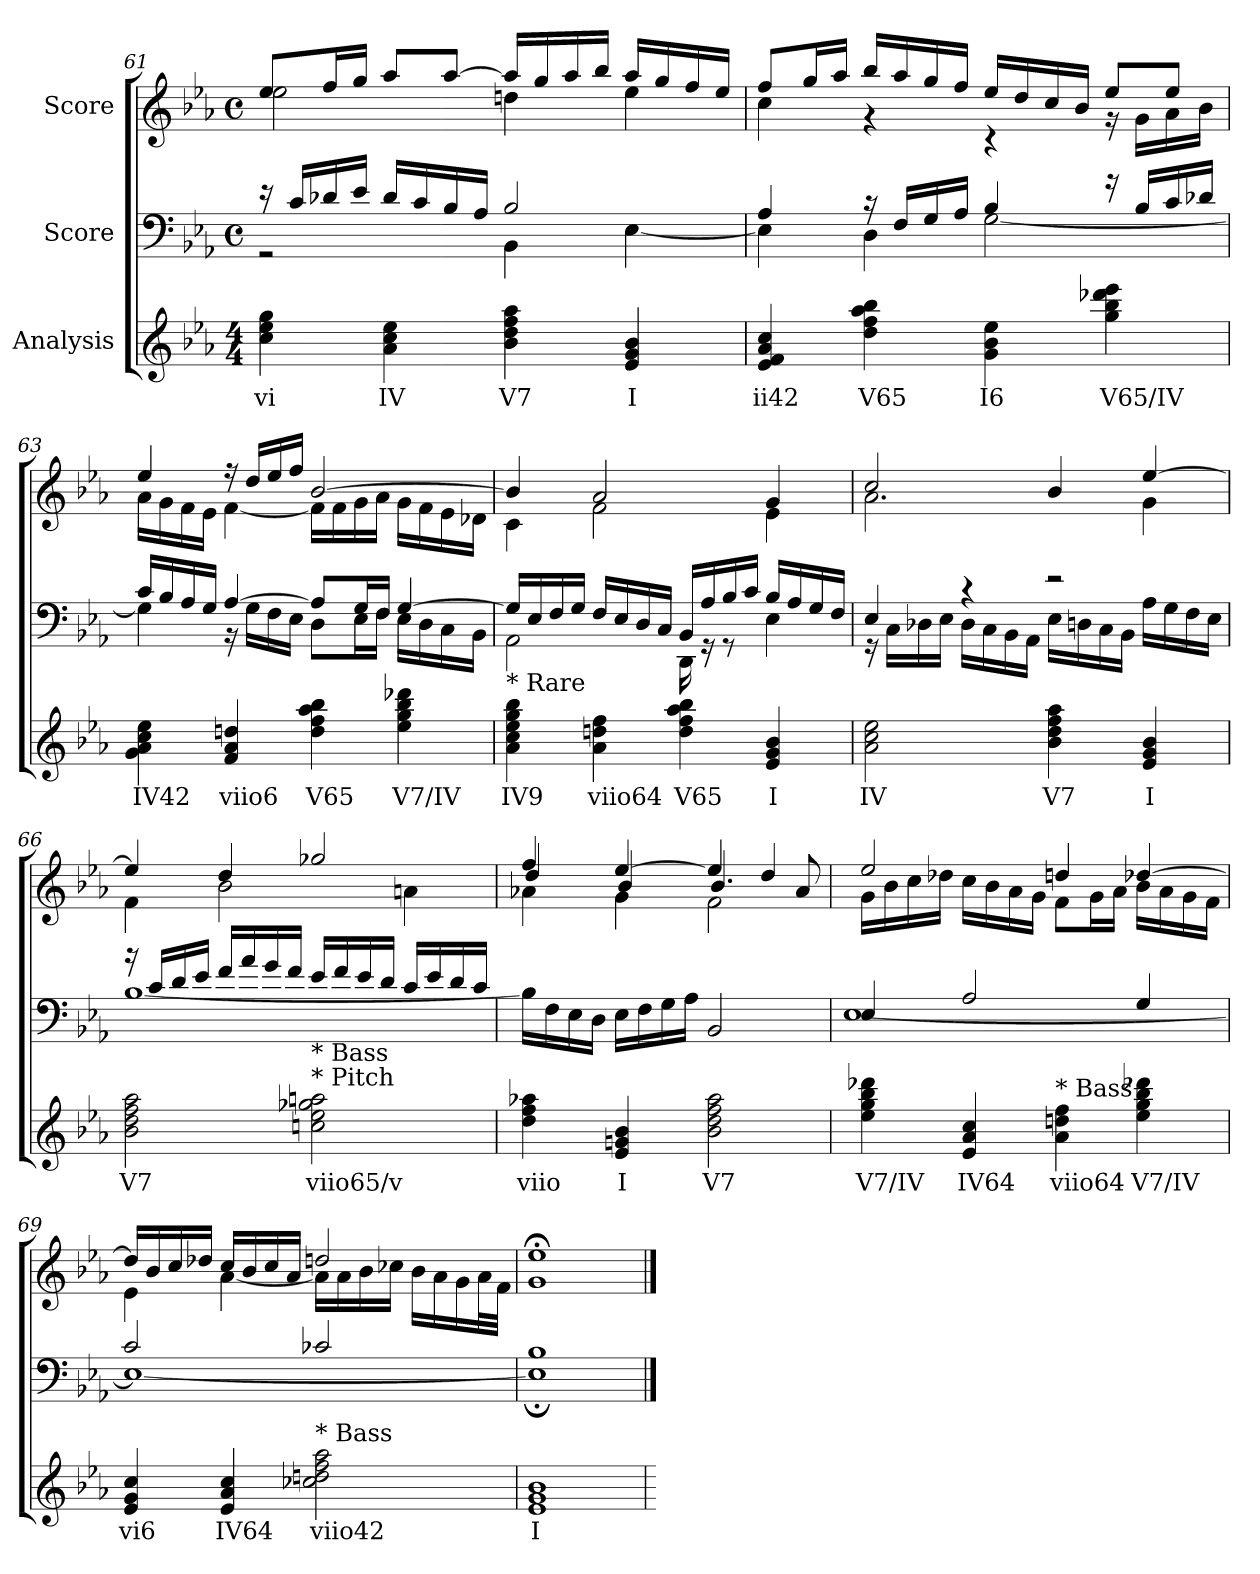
**kern	**text	**kern	**kern
*part3	*part3	*part2	*part1
*staff3	*staff3	*staff2	*staff1
*I"Analysis	*	*I"Score	*I"Score
*	*	*clefF4	*clefG2
*k[b-e-a-]	*	*k[b-e-a-]	*k[b-e-a-]
*M4/4	*	*M4/4	*M4/4
*	*	*met(c)	*met(c)
=61	=61	=61	=61
*	*	*^	*^
4cc 4ee- 4gg	vi	16r	2r	8ee-/L	2ee-\
.	.	16c/LL	.	.	.
.	.	16d-X/	.	16ff/L	.
.	.	16e-/JJ	.	16gg/JJ	.
4a- 4cc 4ee-	IV	16d-/LL	.	8aa-/L	.
.	.	16c/	.	.	.
.	.	16B-/	.	[8aa-/J	.
.	.	16A-/JJ	.	.	.
4b- 4dd 4ff 4aa-	V7	2B-/	4BB-\	16aa-/LL]	4ddn\
.	.	.	.	16gg/	.
.	.	.	.	16aa-/	.
.	.	.	.	16bb-/JJ	.
4e- 4g 4b-	I	.	[4E-\	16aa-/LL	4ee-\
.	.	.	.	16gg/	.
.	.	.	.	16ff/	.
.	.	.	.	16ee-/JJ	.
=62	=62	=62	=62	=62	=62
4e- 4f 4a- 4cc	ii42	4A-/	4E-\]	8ff/L	4cc\
.	.	.	.	16gg/L	.
.	.	.	.	16aa-/JJ	.
4dd 4ff 4aa- 4bb-	V65	16r	4D\	16bb-/LL	4r
.	.	16F/LL	.	16aa-/	.
.	.	16G/	.	16gg/	.
.	.	16A-/JJ	.	16ff/JJ	.
4g 4b- 4ee-	I6	4B-/	[2G\	16ee-/LL	4r
.	.	.	.	16dd/	.
.	.	.	.	16cc/	.
.	.	.	.	16b-/JJ	.
4gg 4bb- 4ddd-X 4eee-	V65/IV	16r	.	8ee-/L	16r
.	.	16B-/LL	.	.	16g\LL
.	.	16c/	.	8ee-/J	16a-\
.	.	16d-X/JJ	.	.	16b-\JJ
!!LO:LB:g=z	!!
=63	=63	=63	=63	=63	=63
4g 4a- 4cc 4ee-	IV42	16c/LL	4G\]	4ee-/	16a-\LL
.	.	16B-/	.	.	16g\
.	.	16A-/	.	.	16f\
.	.	16G/JJ	.	.	16e-\JJ
4f 4a- 4ddn	viio6	[4A-/	16r	16r	[4f\
.	.	.	16G\LL	16dd/LL	.
.	.	.	16F\	16ee-/	.
.	.	.	16E-\JJ	16ff/JJ	.
4dd 4ff 4aa- 4bb-	V65	8A-/L]	8D\L	[2b-/	16f\LL]
.	.	.	.	.	16f\
.	.	16G/L	16E-\L	.	16g\
.	.	16F/JJ	16F\JJ	.	16a-\JJ
4ee- 4gg 4bb- 4ddd-X	V7/IV	[4G/	16E-\LL	.	16g\LL
.	.	.	16D\	.	16f\
.	.	.	16C\	.	16e-\
.	.	.	16BB-\JJ	.	16d-X\JJ
=64	=64	=64	=64	=64	=64
!LO:TX:t=* Rare	!	!	!	!	!
4a- 4cc 4ee- 4gg 4bb-	IV9	16G/LL]	2AA-\	4b-/]	4c\
.	.	16E-/	.	.	.
.	.	16F/	.	.	.
.	.	16G/JJ	.	.	.
4a- 4ddn 4ff	viio64	16F/LL	.	2a-/	2f\
.	.	16E-/	.	.	.
.	.	16D/	.	.	.
.	.	16C/JJ	.	.	.
4dd 4ff 4aa- 4bb-	V65	16BB-/LL	16DD\	.	.
.	.	16A-/	16r	.	.
.	.	16B-/	8r	.	.
.	.	16c/JJ	.	.	.
4e- 4g 4b-	I	16B-/LL	4E-\	4g/	4e-\
.	.	16A-/	.	.	.
.	.	16G/	.	.	.
.	.	16F/JJ	.	.	.
!!LO:PB:g=z	!!
=65	=65	=65	=65	=65	=65
2a- 2cc 2ee-	IV	4E-/	16r	2cc/	2.a-\
.	.	.	16C\LL	.	.
.	.	.	16D-X\	.	.
.	.	.	16E-\JJ	.	.
.	.	4r	16D-\LL	.	.
.	.	.	16C\	.	.
.	.	.	16BB-\	.	.
.	.	.	16AA-\JJ	.	.
4b- 4dd 4ff 4aa-	V7	2r	16E-\LL	4b-/	.
.	.	.	16Dn\	.	.
.	.	.	16C\	.	.
.	.	.	16BB-\JJ	.	.
4e- 4g 4b-	I	.	16A-\LL	[4ee-/	4g\
.	.	.	16G\	.	.
.	.	.	16F\	.	.
.	.	.	16E-\JJ	.	.
=66	=66	=66	=66	=66	=66
2b- 2dd 2ff 2aa-	V7	16r	[1B-	4ee-/]	4f\
.	.	16c/LL	.	.	.
.	.	16d/	.	.	.
.	.	16e-/JJ	.	.	.
.	.	16f/LL	.	4dd/	2b-\
.	.	16a-/	.	.	.
.	.	16g/	.	.	.
.	.	16f/JJ	.	.	.
!LO:TX:t=* Pitch	!	!	!	!	!
!LO:TX:t=* Bass	!	!	!	!	!
2ccn 2ee- 2gg-X 2aan	viio65/v	16e-/LL	.	2gg-X/	.
.	.	16f/	.	.	.
.	.	16e-/	.	.	.
.	.	16d/JJ	.	.	.
.	.	16c/LL	.	.	4an\
.	.	16e-/	.	.	.
.	.	16d/	.	.	.
.	.	16c/JJ	.	.	.
*	*	*	*	*v	*v
=67	=67	=67	=67	=67
*	*	*	*	*^
*	*	*	*	*	*^
4dd 4ff 4aa-X	viio	1ryy	16B-\LL]	4ff/	4a-X\	4dd/
.	.	.	16F\	.	.	.
.	.	.	16E-\	.	.	.
.	.	.	16D\JJ	.	.	.
4e- 4gn 4b-	I	.	16E-\LL	[4ee-/	4g\	4b-/
.	.	.	16F\	.	.	.
.	.	.	16G\	.	.	.
.	.	.	16A-\JJ	.	.	.
2b- 2dd 2ff 2aa-	V7	.	2BB-/	4ee-/]	2f\	4.b-/
.	.	.	.	4dd/	.	.
.	.	.	.	.	.	8a-/
*	*	*	*	*v	*v	*v
!!LO:LB:g=z
=68	=68	=68	=68	=68
*	*	*	*	*^
4ee- 4gg 4bb- 4ddd-X	V7/IV	4E-/	[1E-	2ee-/	16g\LL
.	.	.	.	.	16b-\
.	.	.	.	.	16cc\
.	.	.	.	.	16dd-X\JJ
4e- 4a- 4cc	IV64	2A-/	.	.	16cc\LL
.	.	.	.	.	16b-\
.	.	.	.	.	16a-\
.	.	.	.	.	16g\JJ
!LO:TX:t=* Bass	!	!	!	!	!
4a- 4ddn 4ff	viio64	.	.	4ddn/	8f\L
.	.	.	.	.	16g\L
.	.	.	.	.	16a-\JJ
4ee- 4gg 4bb- 4ddd-X	V7/IV	4G/	.	[4dd-X/	16b-\LL
.	.	.	.	.	16a-\
.	.	.	.	.	16g\
.	.	.	.	.	16f\JJ
=69	=69	=69	=69	=69	=69
4e- 4g 4cc	vi6	2c/	1E-_	16dd-/LL]	4e-\
.	.	.	.	16b-/	.
.	.	.	.	16cc/	.
.	.	.	.	16dd-X/JJ	.
4e- 4a- 4cc	IV64	.	.	16cc/LL	[4a-\
.	.	.	.	16b-/	.
.	.	.	.	16cc/	.
.	.	.	.	16a-/JJ	.
!LO:TX:t=* Bass	!	!	!	!	!
2cc-X 2ddn 2ff 2aa-	viio42	2c-X/	.	2ddn/	16a-\LL]
.	.	.	.	.	16a-\
.	.	.	.	.	16b-\
.	.	.	.	.	16cc-X\JJ
.	.	.	.	.	16b-\LL
.	.	.	.	.	16a-\
.	.	.	.	.	16g\
.	.	.	.	.	32a-\L
.	.	.	.	.	32f\JJJ
=70	=70	=70	=70	=70	=70
1e- 1g 1b-	I	1B-	1E-;]	1ee-;<	1g
*	*	*v	*v	*	*
*	*	*	*v	*v
=	==	==	==
*-	*-	*-	*-
